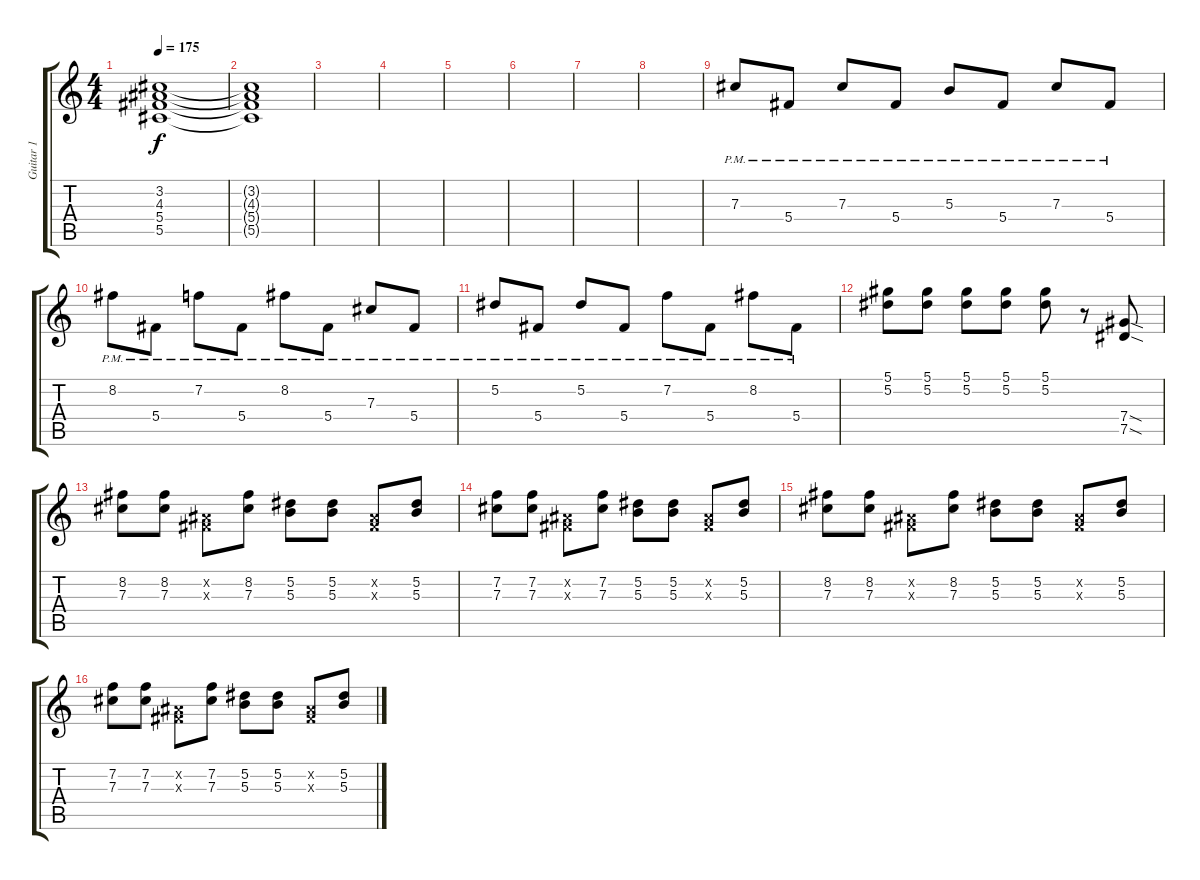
\track ("Guitar 1" "Guitar 1") {instrument overdrivenguitar}
\staff {score tabs}
\tuning (Eb4 Bb3 Gb3 Db3 Ab2 Eb2) {hide}
\ts (4 4)
\tempo 175
\clef g2
\ks c
(3.2 4.3 5.4 5.5).1{dy f} |
(3.2{t} 4.3{t} 5.4{t} 5.5{t}).1 |
|
|
|
|
|
|
7.3{pm}.8 5.4{pm}.8 7.3{pm}.8 5.4{pm}.8 5.3{pm}.8 5.4{pm}.8 7.3{pm}.8 5.4{pm}.8 |
8.2{pm}.8 5.4{pm}.8 7.2{pm}.8 5.4{pm}.8 8.2{pm}.8 5.4{pm}.8 7.3{pm}.8 5.4{pm}.8 |
5.2{pm}.8 5.4{pm}.8 5.2{pm}.8 5.4{pm}.8 7.2{pm}.8 5.4{pm}.8 8.2{pm}.8 5.4{pm}.8 |
(5.1 5.2).8 (5.1 5.2).8 (5.1 5.2).8 (5.1 5.2).8 (5.1 5.2).8 r.8 (7.4{sod} 7.5{sod}).8 |
(8.2 7.3).8 (8.2 7.3).8 (0.2{x} 0.3{x}).8 (8.2 7.3).8 (5.2 5.3).8 (5.2 5.3).8 (0.2{x} 0.3{x}).8 (5.2 5.3).8 |
(7.2 7.3).8 (7.2 7.3).8 (0.2{x} 0.3{x}).8 (7.2 7.3).8 (5.2 5.3).8 (5.2 5.3).8 (0.2{x} 0.3{x}).8 (5.2 5.3).8 |
(8.2 7.3).8 (8.2 7.3).8 (0.2{x} 0.3{x}).8 (8.2 7.3).8 (5.2 5.3).8 (5.2 5.3).8 (0.2{x} 0.3{x}).8 (5.2 5.3).8 |
(7.2 7.3).8 (7.2 7.3).8 (0.2{x} 0.3{x}).8 (7.2 7.3).8 (5.2 5.3).8 (5.2 5.3).8 (0.2{x} 0.3{x}).8 (5.2 5.3).8
